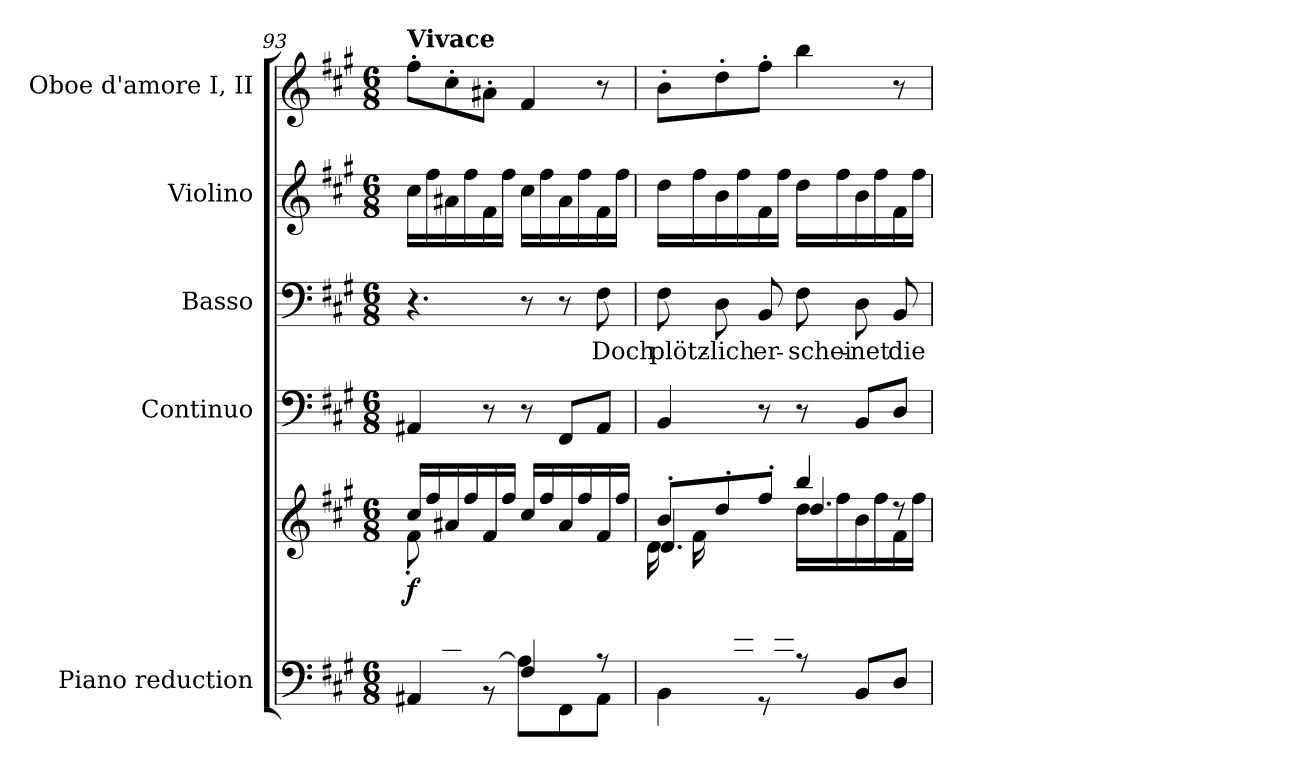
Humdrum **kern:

**kern	**kern	**dynam	**kern	**kern	**text	**kern	**kern
*part5	*part5	*part5	*part4	*part3	*part3	*part2	*part1
*staff6	*staff5	*staff5/6	*staff4	*staff3	*staff3	*staff2	*staff1
*I"Piano reduction	*	*	*I"Continuo	*I"Basso	*	*I"Violino	*I"Oboe d'amore I, II
*I'Pno	*	*	*	*	*	*I'Vln	*I'Ob
!!LO:PB:g=z
*clefF4	*clefG2	*	*clefF4	*clefF4	*	*clefG2	*clefG2
*k[f#c#g#]	*k[f#c#g#]	*	*k[f#c#g#]	*k[f#c#g#]	*	*k[f#c#g#]	*k[f#c#g#]
*M6/8	*M6/8	*	*M6/8	*M6/8	*	*M6/8	*M6/8
=93	=93	=93	=93	=93	=93	=93	=93
*^	*^	*	*	*	*	*	*
!	!	!	!	!	!	!	!	!	!LO:TX:a:B:t=Vivace
!	!	!	!	!LO:DY:b	!	!	!	!	!
8ryy	4AA#X/	16cc#/LL	8f#'\L	f	4AA#X/	4.r	.	16cc#\LL	8ff#'\L
.	.	16ff#/	.	.	.	.	.	16ff#\	.
8c#'/	.	16a#X/	2ryy	.	.	.	.	16a#X\	8cc#'\
.	.	16ff#/	.	.	.	.	.	16ff#\	.
[8A#X'/J	8r	16f#/	.	.	8r	.	.	16f#\	8a#X'\J
.	.	16ff#/JJ	.	.	.	.	.	16ff#\JJ	.
4F#/	8A#\L]	16cc#/LL	.	.	8r	8r	.	16cc#\LL	4f#/
.	.	16ff#/	.	.	.	.	.	16ff#\	.
.	8FF#\	16a#/	.	.	8FF#/L	8r	.	16a#\	.
.	.	16ff#/	.	.	.	.	.	16ff#\	.
!	!	!	!	!	!	!	!LO:LY:b	!	!
8r	8AA#\J	16f#/	8ryy	.	8AA#/J	8F#\	Doch	16f#\	8r
.	.	16ff#/JJ	.	.	.	.	.	16ff#\JJ	.
=94	=94	=94	=94	=94	=94	=94	=94	=94	=94
*	*	*	*^	*	*	*	*	*	*
!	!	!	!	!	!	!	!	!LO:LY:b	!	!
8ryy	4BB\	8b'/L	4.d/	16d\LL	.	4BB/	8F#\	plötz-	16dd\LL	8b'\L
.	.	.	.	16f#\	.	.	.	.	16ff#\	.
!	!	!	!	!	!	!	!	!LO:LY:b	!	!
16B/	.	8dd'/	.	4ryy	.	.	8D\	-lich	16b\	8dd'\
16f#/	.	.	.	.	.	.	.	.	16ff#\	.
!	!	!	!	!	!	!	!	!LO:LY:b	!	!
16F#/	8r	8ff#'/J	.	.	.	8r	8BB/	er-	16f#\	8ff#'\J
16f#/JJ	.	.	.	.	.	.	.	.	16ff#\JJ	.
!	!	!	!	!	!	!	!	!LO:LY:b	!	!
4.ryy	8rA	4bb/	16dd\LL	4.dd/	.	8r	8F#\	-schei-	16dd\LL	4bb\
.	.	.	16ff#\	.	.	.	.	.	16ff#\	.
!	!	!	!	!	!	!	!	!LO:LY:b	!	!
.	8BB/L	.	16b\	.	.	8BB/L	8D\	-net	16b\	.
.	.	.	16ff#\	.	.	.	.	.	16ff#\	.
!	!	!	!	!	!	!	!	!LO:LY:b	!	!
.	8D/J	8rdd	16f#\	.	.	8D/J	8BB/	die	16f#\	8r
.	.	.	16ff#\JJ	.	.	.	.	.	16ff#\JJ	.
*v	*v	*	*	*	*	*	*	*	*	*
*	*v	*v	*v	*	*	*	*	*	*
=	=	=	=	=	=	=	=
*-	*-	*-	*-	*-	*-	*-	*-
